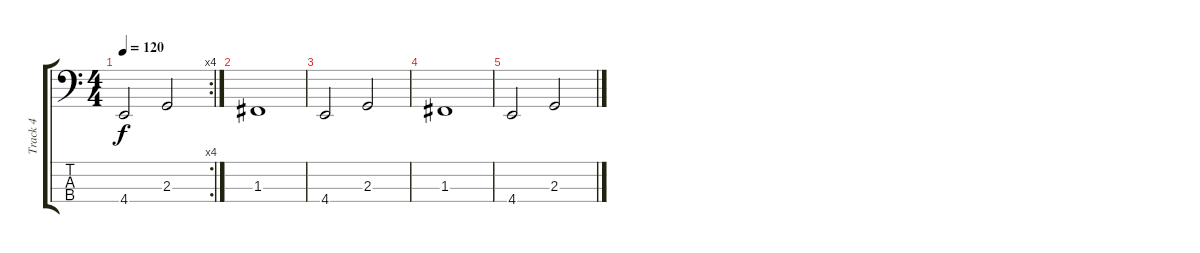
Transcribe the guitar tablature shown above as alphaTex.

\track ("Track 4" "Track 4") {instrument electricbassfinger}
\staff {score tabs}
\tuning (Eb2 Bb1 F1 C1) {hide}
\rc 4
\ts (4 4)
\tempo 120
\clef f4
\ks c
4.4.2{dy f} 2.3.2 |
1.3.1{volume 0} |
4.4.2 2.3.2 |
1.3.1 |
4.4.2 2.3.2
